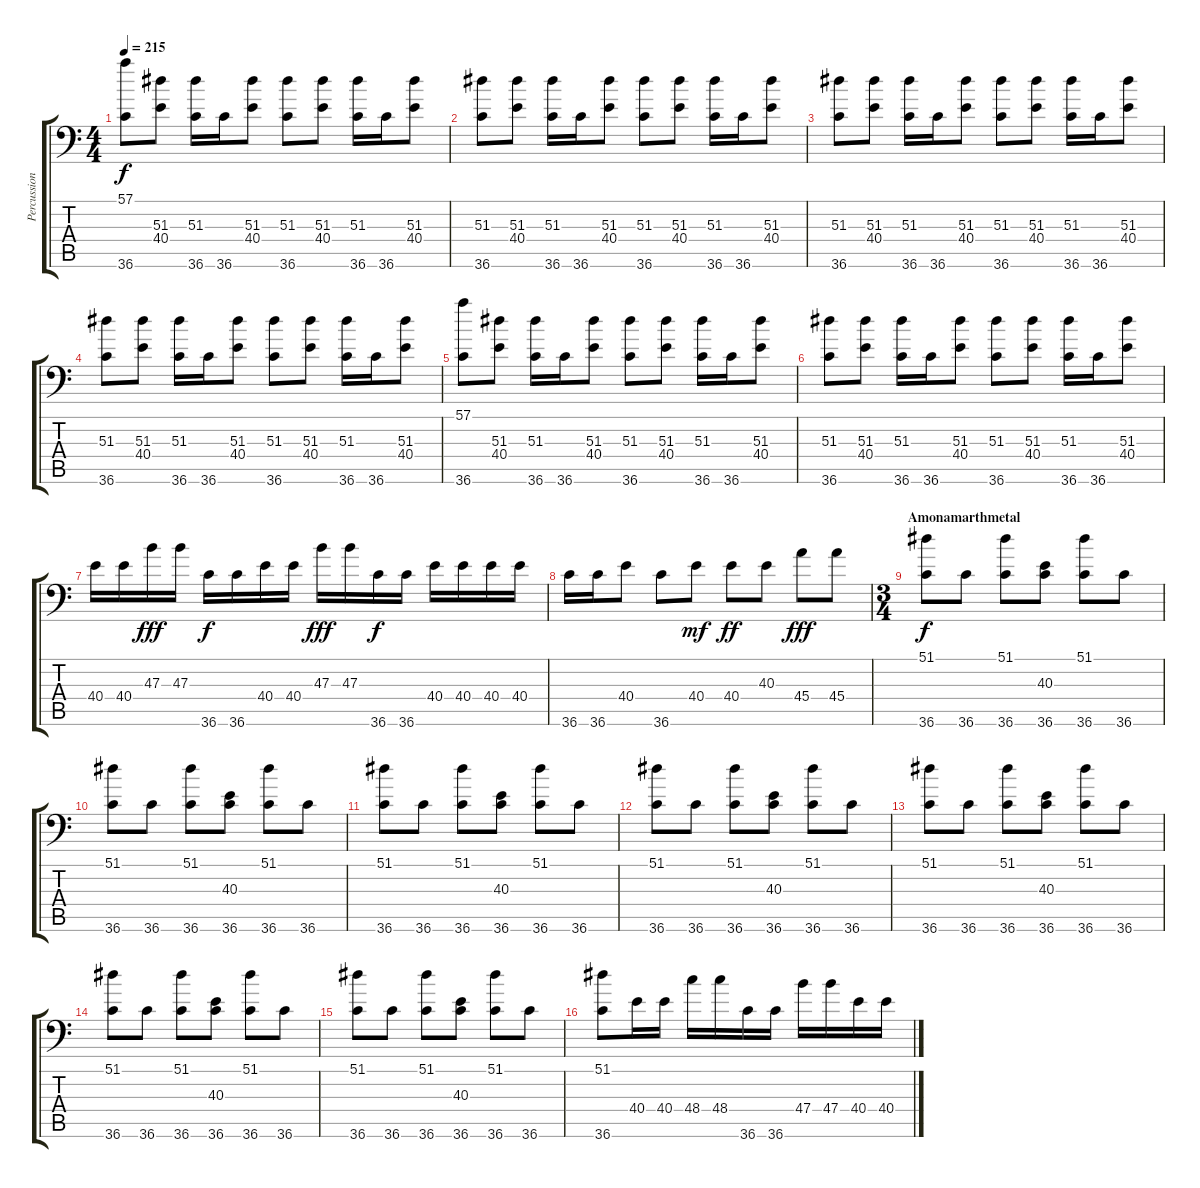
\track ("Percussion" "Percussion") {instrument acousticgrandpiano}
\staff {score tabs}
\tuning (C-1 C-1 C-1 C-1 C-1 C-1) {hide}
\ts (4 4)
\tempo 215
\clef f4
\ks c
(57.1 36.6).8{dy f} (51.3 40.4).8 (51.3 36.6).16 36.6.16 (51.3 40.4).8 (51.3 36.6).8 (51.3 40.4).8 (51.3 36.6).16 36.6.16 (51.3 40.4).8 |
(51.3 36.6).8 (51.3 40.4).8 (51.3 36.6).16 36.6.16 (51.3 40.4).8 (51.3 36.6).8 (51.3 40.4).8 (51.3 36.6).16 36.6.16 (51.3 40.4).8 |
(51.3 36.6).8 (51.3 40.4).8 (51.3 36.6).16 36.6.16 (51.3 40.4).8 (51.3 36.6).8 (51.3 40.4).8 (51.3 36.6).16 36.6.16 (51.3 40.4).8 |
(51.3 36.6).8 (51.3 40.4).8 (51.3 36.6).16 36.6.16 (51.3 40.4).8 (51.3 36.6).8 (51.3 40.4).8 (51.3 36.6).16 36.6.16 (51.3 40.4).8 |
(57.1 36.6).8 (51.3 40.4).8 (51.3 36.6).16 36.6.16 (51.3 40.4).8 (51.3 36.6).8 (51.3 40.4).8 (51.3 36.6).16 36.6.16 (51.3 40.4).8 |
(51.3 36.6).8 (51.3 40.4).8 (51.3 36.6).16 36.6.16 (51.3 40.4).8 (51.3 36.6).8 (51.3 40.4).8 (51.3 36.6).16 36.6.16 (51.3 40.4).8 |
40.4.16 40.4.16 47.3.16{dy fff} 47.3.16 36.6.16{dy f} 36.6.16 40.4.16 40.4.16 47.3.16{dy fff} 47.3.16 36.6.16{dy f} 36.6.16 40.4.16 40.4.16 40.4.16 40.4.16 |
36.6.16 36.6.16 40.4.8 36.6.8 40.4.8{dy mf} 40.4.8{dy ff} 40.3.8 45.4.8{dy fff} 45.4.8 |
\ts (3 4)
\section ("" "Amonamarthmetal")
(51.1 36.6).8{dy f} 36.6.8 (51.1 36.6).8 (40.3 36.6).8 (51.1 36.6).8 36.6.8 |
(51.1 36.6).8 36.6.8 (51.1 36.6).8 (40.3 36.6).8 (51.1 36.6).8 36.6.8 |
(51.1 36.6).8 36.6.8 (51.1 36.6).8 (40.3 36.6).8 (51.1 36.6).8 36.6.8 |
(51.1 36.6).8 36.6.8 (51.1 36.6).8 (40.3 36.6).8 (51.1 36.6).8 36.6.8 |
(51.1 36.6).8 36.6.8 (51.1 36.6).8 (40.3 36.6).8 (51.1 36.6).8 36.6.8 |
(51.1 36.6).8 36.6.8 (51.1 36.6).8 (40.3 36.6).8 (51.1 36.6).8 36.6.8 |
(51.1 36.6).8 36.6.8 (51.1 36.6).8 (40.3 36.6).8 (51.1 36.6).8 36.6.8 |
(51.1 36.6).8 40.4.16 40.4.16 48.4.16 48.4.16 36.6.16 36.6.16 47.4.16 47.4.16 40.4.16 40.4.16
